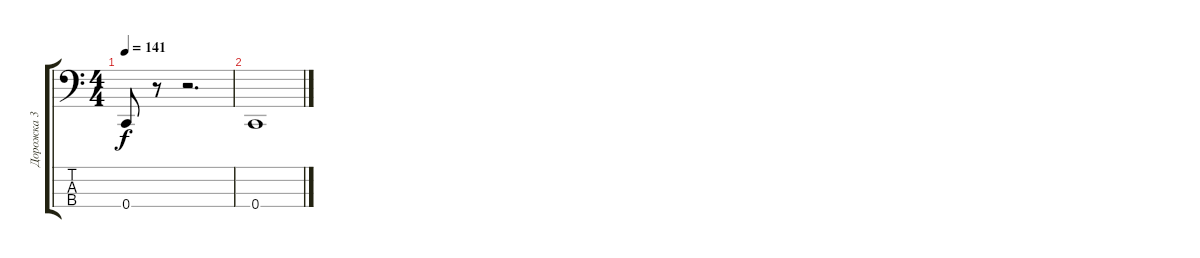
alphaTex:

\track ("Дорожка 3" "Дорожка 3") {instrument electricbassfinger}
\staff {score tabs}
\tuning (F2 C2 G1 C1) {hide}
\ts (4 4)
\tempo 141
\clef f4
\ks c
0.4.8{dy f} r.8 r.2{d} |
0.4.1
